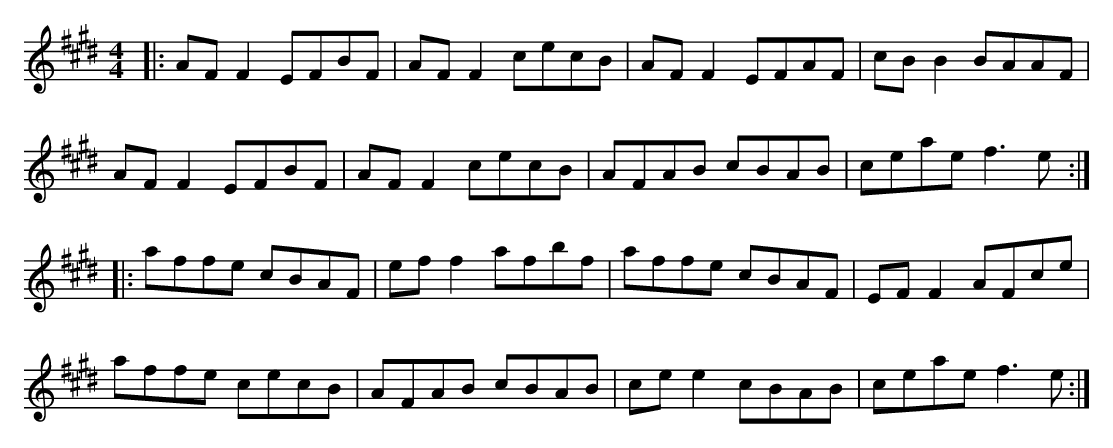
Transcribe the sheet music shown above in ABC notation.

X:1
M:4/4
K:E
|:AF F2 EFBF|AF F2 cecB|AF F2 EFAF|cB B2 BAAF|
AF F2 EFBF|AF F2 cecB|AFAB cBAB|ceae f3 e:|
|:affe cBAF|ef f2 afbf|affe cBAF|EF F2 AFce|
affe cecB|AFAB cBAB|ce e2 cBAB|ceae f3 e:|
